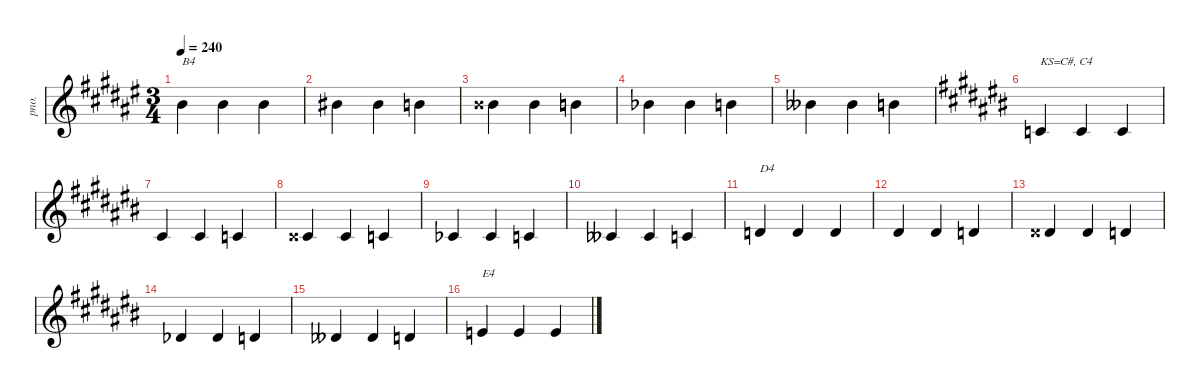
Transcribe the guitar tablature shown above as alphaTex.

\defaultSystemsLayout 4
\hideDynamics
\bracketExtendMode nobrackets
\track ("Acoustic Piano" "pno.") {instrument acousticgrandpiano}
\staff {score}
\tuning (E4 B3 G3 D3 A2 E2)
\ts (3 4)
\tempo 240
\clef g2
\ks f#
12.2{acc forcenatural}.4{txt "B4" dy mf beam Down} 12.2{acc forcenatural}.4{beam Down} 12.2{acc forcenatural}.4{beam Down} |
13.2{acc #}.4{beam Down} 13.2{acc #}.4{beam Down} 12.2{acc forcenatural}.4{beam Down} |
14.2{acc x}.4{beam Down} 14.2{acc x}.4{beam Down} 12.2{acc forcenatural}.4{beam Down} |
11.2{acc b}.4{beam Down} 11.2{acc b}.4{beam Down} 12.2{acc forcenatural}.4{beam Down} |
10.2{acc bb}.4{beam Down} 10.2{acc bb}.4{beam Down} 12.2{acc forcenatural}.4{beam Down} |
\ks c#
1.2{acc forcenatural}.4{txt "KS=C#, C4" beam Up} 1.2{acc forcenatural}.4{beam Up} 1.2{acc forcenatural}.4{beam Up} |
2.2{acc #}.4{beam Up} 2.2{acc #}.4{beam Up} 1.2{acc forcenatural}.4{beam Up} |
3.2{acc x}.4{beam Up} 3.2{acc x}.4{beam Up} 1.2{acc forcenatural}.4{beam Up} |
0.2{acc b}.4{beam Up} 0.2{acc b}.4{beam Up} 1.2{acc forcenatural}.4{beam Up} |
3.3{acc bb}.4{beam Up} 3.3{acc bb}.4{beam Up} 1.2{acc forcenatural}.4{beam Up} |
3.2{acc forcenatural}.4{txt "D4" beam Up} 3.2{acc forcenatural}.4{beam Up} 3.2{acc forcenatural}.4{beam Up} |
4.2{acc #}.4{beam Up} 4.2{acc #}.4{beam Up} 3.2{acc forcenatural}.4{beam Up} |
5.2{acc x}.4{beam Up} 5.2{acc x}.4{beam Up} 3.2{acc forcenatural}.4{beam Up} |
2.2{acc b}.4{beam Up} 2.2{acc b}.4{beam Up} 3.2{acc forcenatural}.4{beam Up} |
1.2{acc bb}.4{beam Up} 1.2{acc bb}.4{beam Up} 3.2{acc forcenatural}.4{beam Up} |
5.2{acc forcenatural}.4{txt "E4" beam Up} 5.2{acc forcenatural}.4{beam Up} 5.2{acc forcenatural}.4{beam Up}
